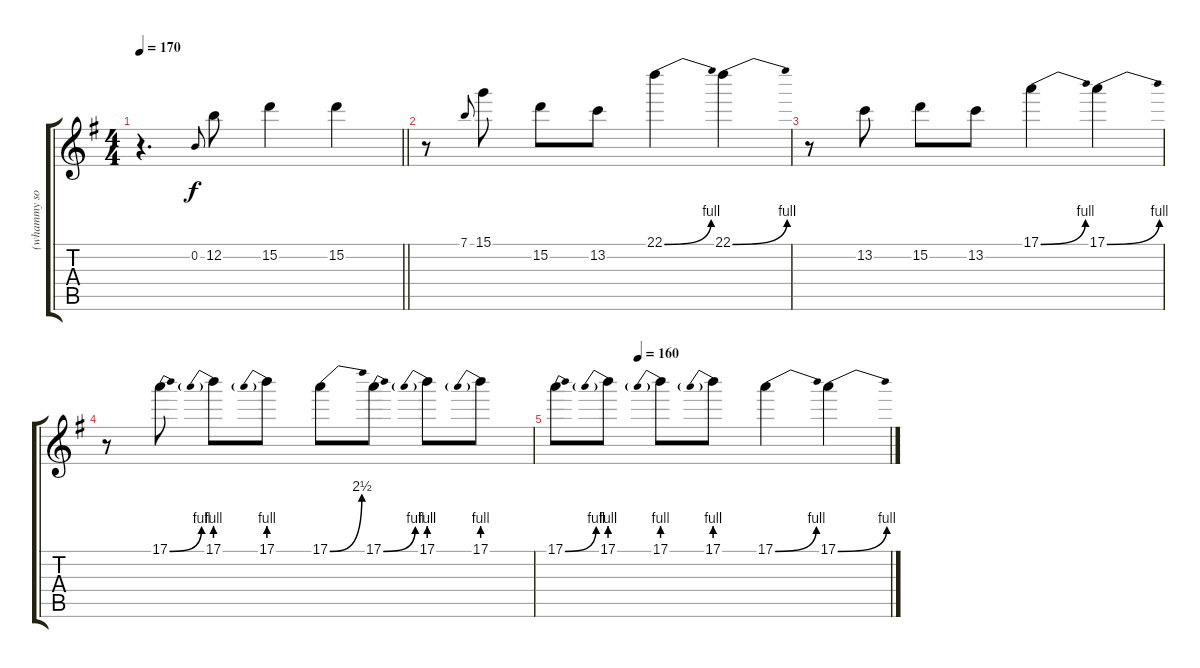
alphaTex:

\track ("(whammy sound effect)" "(whammy so") {instrument distortionguitar}
\staff {score tabs}
\tuning (E4 B3 G3 D3 A2 E2) {hide}
\ts (4 4)
\tempo 170
\clef g2
\barLineRight lightlight
\ks eminor
r.4{d dy f} 0.2.8{gr onbeat} 12.2.8 15.2.4 15.2.4 |
r.8 7.1.8{gr onbeat} 15.1.8 15.2.8 13.2.8 22.1{be (bend 0 0 60 4)}.4 22.1{be (bend 0 0 60 4)}.4 |
r.8 13.2.8 15.2.8 13.2.8 17.1{be (bend 0 0 60 4)}.4 17.1{be (bend 0 0 60 4)}.4 |
r.8 17.1{be (bend 0 0 60 4)}.8 17.1{be (prebend 0 4 60 4)}.8 17.1{be (prebend 0 4 60 4)}.8 17.1{be (bend 0 0 60 10)}.8 17.1{be (bend 0 0 60 4)}.8 17.1{be (prebend 0 4 60 4)}.8 17.1{be (prebend 0 4 60 4)}.8 |
\tempo (160 0.25)
17.1{be (bend 0 0 60 4)}.8 17.1{be (prebend 0 4 60 4)}.8 17.1{be (prebend 0 4 60 4)}.8 17.1{be (prebend 0 4 60 4)}.8 17.1{be (bend 0 0 60 4)}.4 17.1{be (bend 0 0 60 4)}.4
